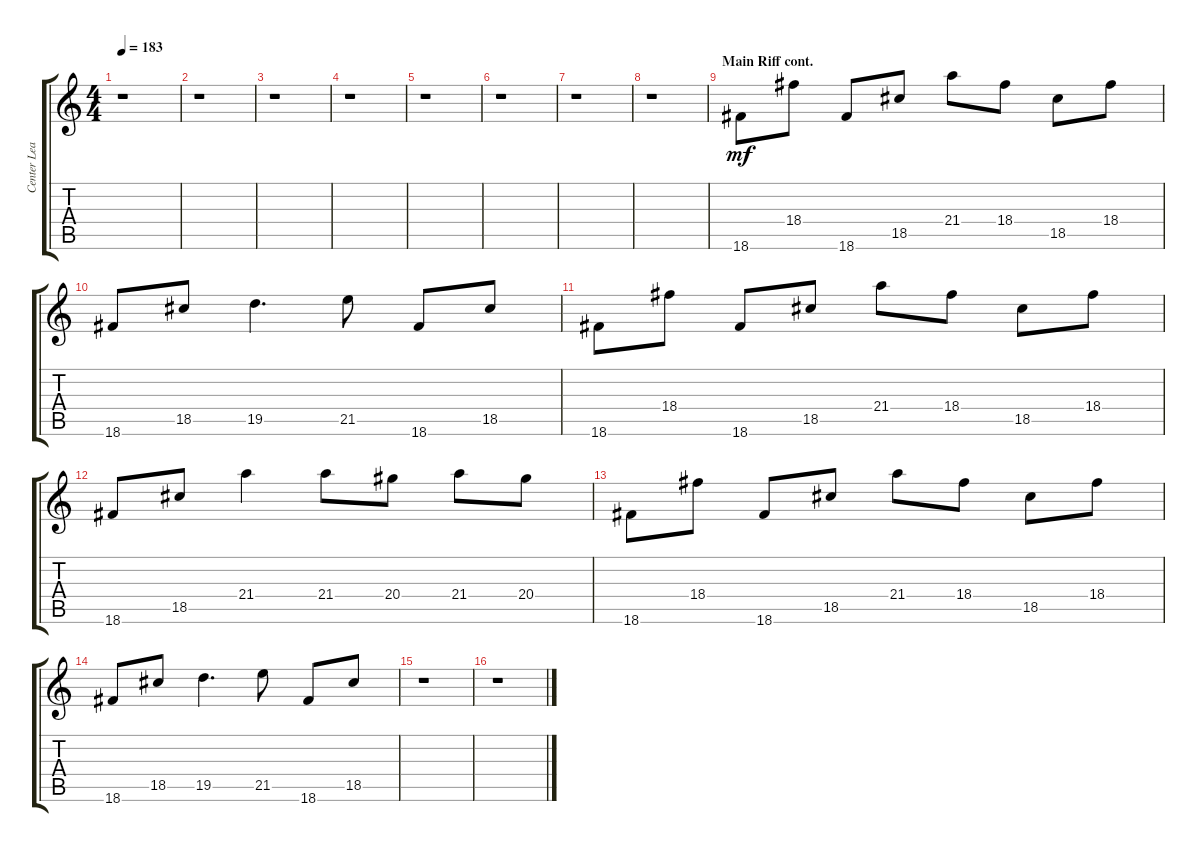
\track ("Center Lead 2" "Center Lea") {instrument overdrivenguitar}
\staff {score tabs}
\tuning (D4 A3 F3 C3 G2 C2) {hide}
\ts (4 4)
\tempo 183
\clef g2
\ks aminor
r.1{dy mf} |
r.1 |
r.1 |
r.1 |
r.1 |
r.1 |
r.1 |
r.1 |
\section ("" "Main Riff cont.")
18.6.8 18.4.8 18.6.8 18.5.8 21.4.8 18.4.8 18.5.8 18.4.8 |
18.6.8 18.5.8 19.5.4{d} 21.5.8 18.6.8 18.5.8 |
18.6.8 18.4.8 18.6.8 18.5.8 21.4.8 18.4.8 18.5.8 18.4.8 |
18.6.8 18.5.8 21.4.4 21.4.8 20.4.8 21.4.8 20.4.8 |
18.6.8 18.4.8 18.6.8 18.5.8 21.4.8 18.4.8 18.5.8 18.4.8 |
18.6.8 18.5.8 19.5.4{d} 21.5.8 18.6.8 18.5.8 |
r.1 |
r.1
